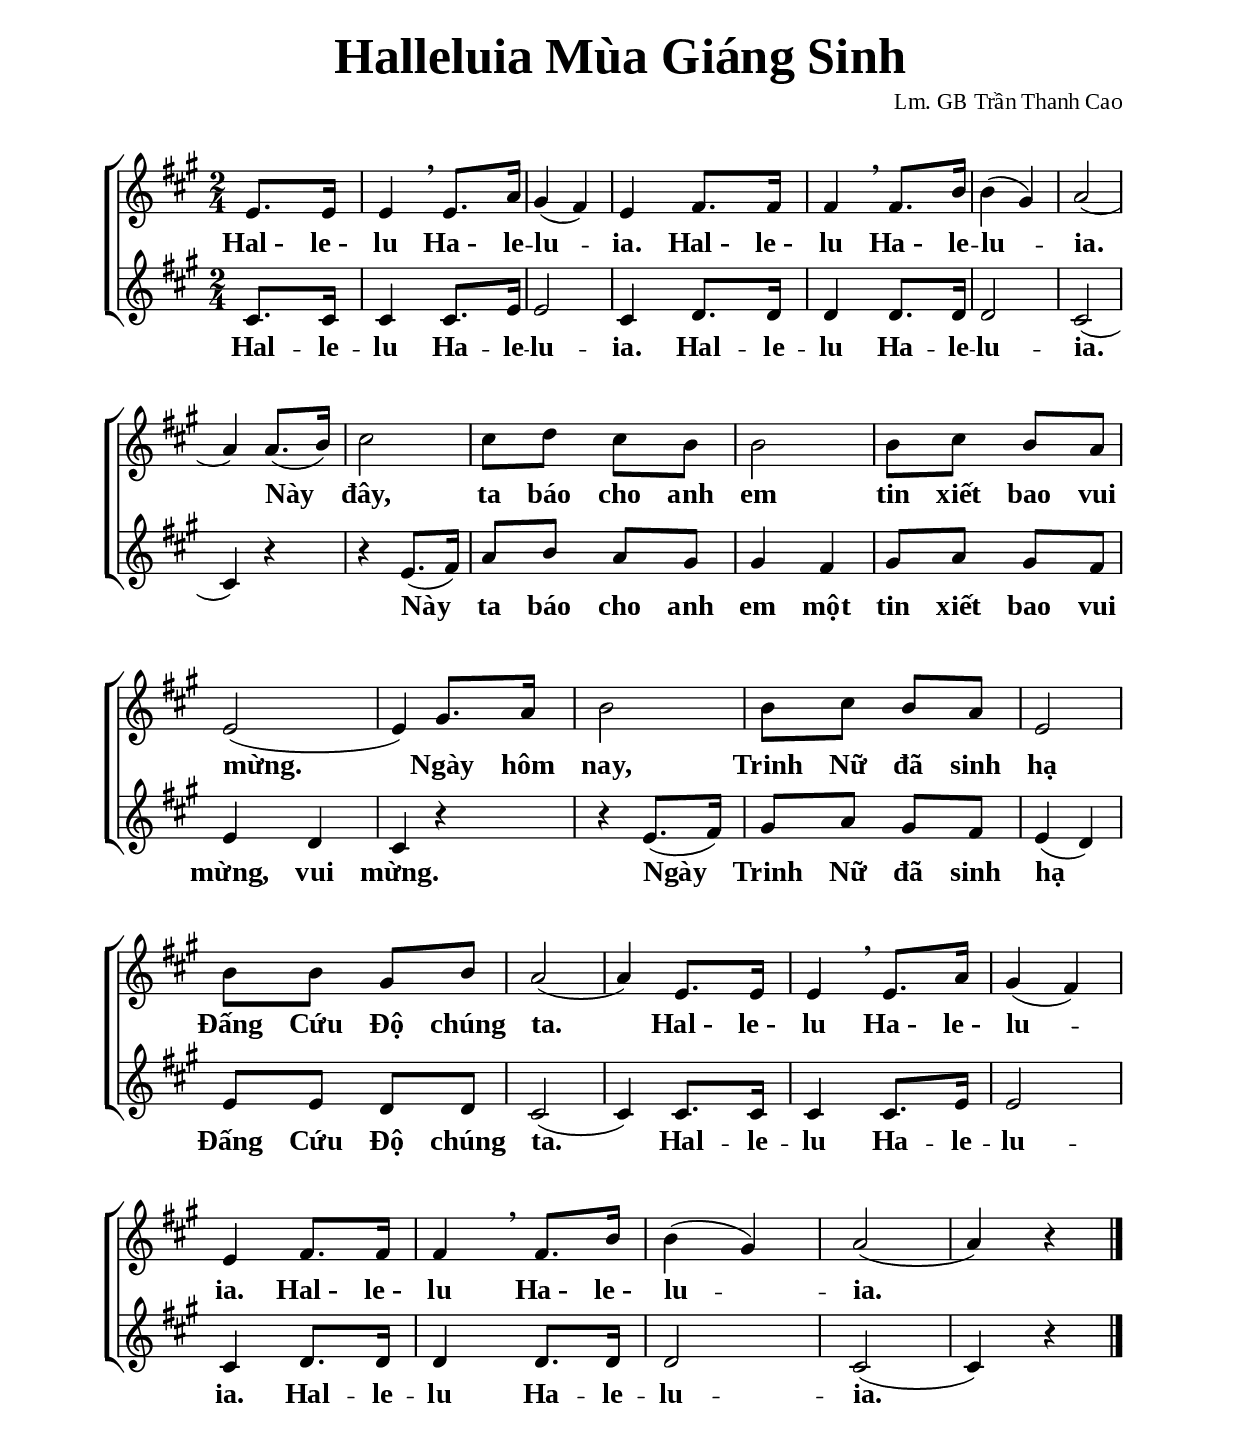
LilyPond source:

% Cài đặt chung
\version "2.22.1"
\include "english.ly"

\header {
  title = \markup { \fontsize #3 "Halleluia Mùa Giáng Sinh" }
  poet = " "
  composer = "Lm. GB Trần Thanh Cao"
  arranger = " "
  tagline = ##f
}

% Nhạc điệp khúc
nhacDiepKhucSop= \relative c' {
  \partial 4 e8. e16 |
  e4 \breathe e8. a16 |
  gs4 (fs) |
  e fs8. fs16 |
  fs4 \breathe fs8. b16 |
  b4 (gs) |
  a2 ( |
  a4) a8. (b16) |
  cs2 |
  cs8 d cs b |
  b2 |
  b8 cs b a |
  e2 ( |
  e4) gs8. a16 |
  b2 |
  b8 cs b a |
  e2 |
  b'8 b gs b |
  a2 ( |
  a4) e8. e16 |
  e4 \breathe e8. a16 |
  gs4 (fs) |
  e fs8. fs16 |
  fs4 \breathe fs8. b16 |
  b4 (gs) |
  a2 ( |
  a4) r \bar "|."
}

nhacDiepKhucBas = \relative c' {
  cs8. cs16 |
  cs4 cs8. e16 |
  e2 |
  cs4 d8. d16 |
  d4 d8. d16 |
  d2 |
  cs2 ( |
  cs4) r |
  r e8. (fs16) |
  a8 b a gs |
  gs4 fs |
  gs8 a gs fs |
  e4 d |
  cs r |
  r e8. (fs16) |
  gs8 a gs fs |
  e4 (d) |
  e8 e d d |
  cs2 ( |
  cs4) cs8. cs16 |
  cs4 cs8. e16 |
  e2 |
  cs4 d8. d16 |
  d4 d8. d16 |
  d2 |
  cs2 ( |
  cs4) r
}

% Lời điệp khúc
loiDiepKhucSop = \lyricmode {
  "Hal -" "le -" lu "Ha -" le -- lu -- ia.
  "Hal -" "le -" lu "Ha -" le -- lu -- ia.
  Này đây, ta báo cho anh em tin xiết bao vui mừng.
  Ngày hôm nay, Trinh Nữ đã sinh hạ Đấng Cứu Độ chúng ta.
  "Hal -" "le -" lu "Ha -" "le -" lu -- ia.
  "Hal -" "le -" lu "Ha -" "le -" lu -- ia.
}

loiDiepKhucBas = \lyricmode {
  Hal -- le -- lu Ha -- le -- lu -- ia.
  Hal -- le -- lu Ha -- le -- lu -- ia.
  Này ta báo cho anh em một tin xiết bao vui mừng, vui mừng.
  Ngày Trinh Nữ đã sinh hạ Đấng Cứu Độ chúng ta.
  Hal -- le -- lu Ha -- le -- lu -- ia.
  Hal -- le -- lu Ha -- le -- lu -- ia.
}


% Dàn trang
\paper {
  #(set-paper-size "a4")
  top-margin = 15\mm
  bottom-margin = 10\mm
  left-margin = 20\mm
  right-margin = 20\mm
  indent = #0
  #(define fonts
    (make-pango-font-tree
      "Liberation Serif"
      "Liberation Serif"
      "Liberation Serif"
      (/ 20 20)))
  page-count = #1
  system-system-spacing = #'((basic-distance . 15))
  score-system-spacing = #'((basic-distance . 12))
}

\score {
  \new ChoirStaff <<
    \new Staff \with {
        \consists "Merge_rests_engraver"
        %\magnifyStaff #(magstep +1)
      }
      <<
      \new Voice = beSop {
        \key a \major \time 2/4 \nhacDiepKhucSop
      }
      \new Lyrics \lyricsto beSop \loiDiepKhucSop
    >>
    \new Staff \with {
        \consists "Merge_rests_engraver"
        %\magnifyStaff #(magstep +1)
      }
      <<
      \new Voice = beBas {
        \key a \major \time 2/4 \nhacDiepKhucBas
      }
      \new Lyrics \lyricsto beBas \loiDiepKhucBas
    >>
  >>
  \layout {
    \override Lyrics.LyricText.font-series = #'bold
    \override Lyrics.LyricText.font-size = #+2
    \override Lyrics.LyricSpace.minimum-distance = #2.5
    \override Score.BarNumber.break-visibility = ##(#f #f #f)
    \override Score.SpacingSpanner.uniform-stretching = ##t
  }
}
